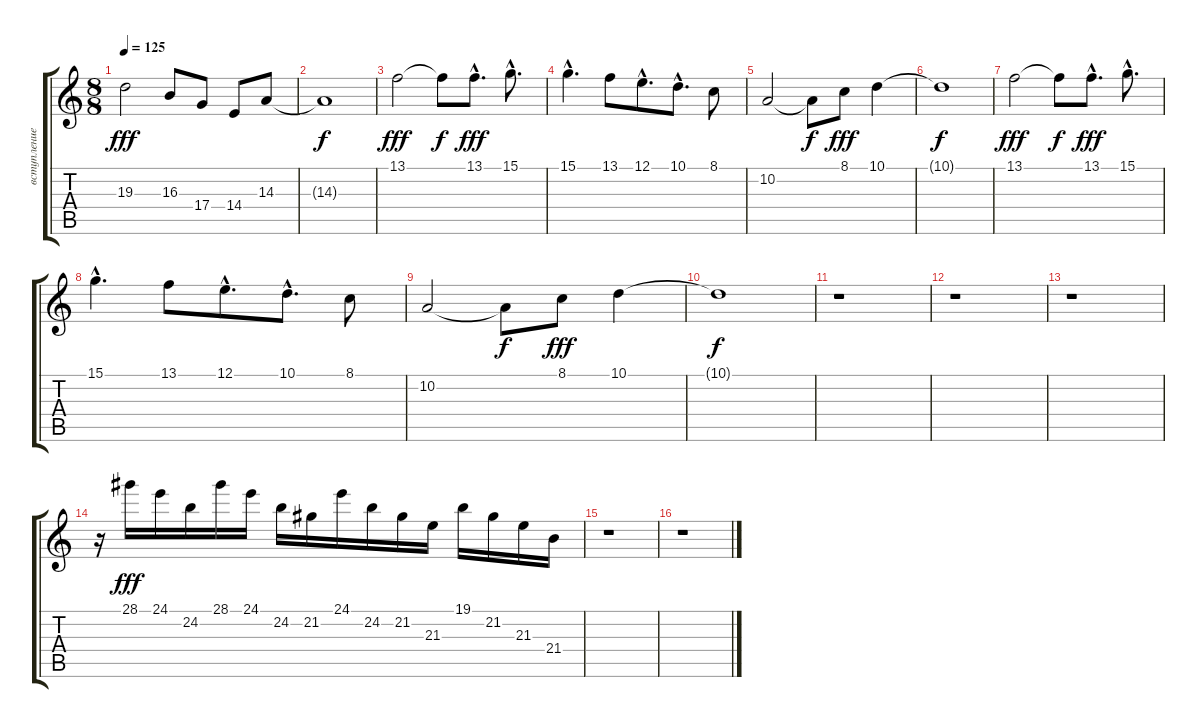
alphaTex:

\track ("вступление" "вступление") {instrument pad1newage}
\staff {score tabs}
\tuning (E4 B3 G3 D3 A2 E2) {hide}
\ts (8 8)
\tempo 125
\clef g2
\ks c
19.3.2{dy fff} 16.3.8 17.4.8 14.4.8 14.3.8 |
14.3{t}.1{dy f} |
13.1.2{dy fff} 13.1{t}.8{dy f} 13.1{hac}.8{d dy fff} 15.1{hac}.8{d} |
15.1{hac}.4{d} 13.1.8 12.1{hac}.8{d} 10.1{hac}.8{d} 8.1.8 |
10.2.2 10.2{t}.8{dy f} 8.1.8{dy fff} 10.1.4 |
10.1{t}.1{dy f} |
13.1.2{dy fff} 13.1{t}.8{dy f} 13.1{hac}.8{d dy fff} 15.1{hac}.8{d} |
15.1{hac}.4{d} 13.1.8 12.1{hac}.8{d} 10.1{hac}.8{d} 8.1.8 |
10.2.2 10.2{t}.8{dy f} 8.1.8{dy fff} 10.1.4 |
10.1{t}.1{dy f} |
r.1 |
r.1 |
r.1 |
r.16 28.1.16{dy fff} 24.1.16 24.2.16 28.1.16 24.1.16 24.2.16 21.2.16 24.1.16 24.2.16 21.2.16 21.3.16 19.1.16 21.2.16 21.3.16 21.4.16 |
r.1 |
r.1
